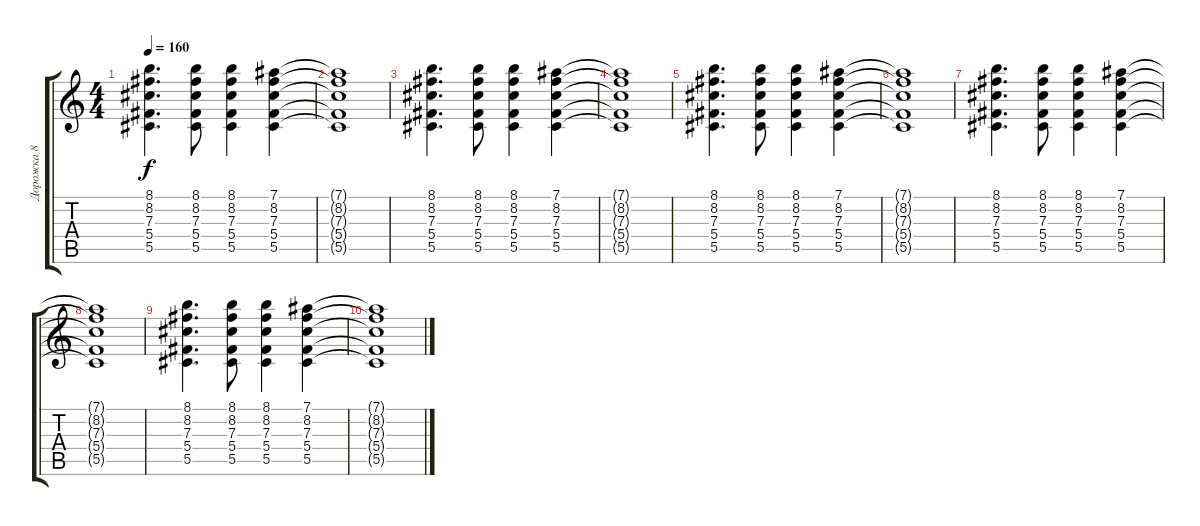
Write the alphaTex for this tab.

\track ("Дорожка 8" "Дорожка 8") {instrument electricguitarclean}
\staff {score tabs}
\tuning (Eb4 Bb3 Gb3 Db3 Ab2 Eb2) {hide}
\ts (4 4)
\tempo 160
\clef g2
\ks c
(8.1 8.2 7.3 5.4 5.5).4{d dy f} (8.1 8.2 7.3 5.4 5.5).8 (8.1 8.2 7.3 5.4 5.5).4 (7.1 8.2 7.3 5.4 5.5).4 |
(7.1{t} 8.2{t} 7.3{t} 5.4{t} 5.5{t}).1 |
(8.1 8.2 7.3 5.4 5.5).4{d} (8.1 8.2 7.3 5.4 5.5).8 (8.1 8.2 7.3 5.4 5.5).4 (7.1 8.2 7.3 5.4 5.5).4 |
(7.1{t} 8.2{t} 7.3{t} 5.4{t} 5.5{t}).1 |
(8.1 8.2 7.3 5.4 5.5).4{d} (8.1 8.2 7.3 5.4 5.5).8 (8.1 8.2 7.3 5.4 5.5).4 (7.1 8.2 7.3 5.4 5.5).4 |
(7.1{t} 8.2{t} 7.3{t} 5.4{t} 5.5{t}).1 |
(8.1 8.2 7.3 5.4 5.5).4{d} (8.1 8.2 7.3 5.4 5.5).8 (8.1 8.2 7.3 5.4 5.5).4 (7.1 8.2 7.3 5.4 5.5).4 |
(7.1{t} 8.2{t} 7.3{t} 5.4{t} 5.5{t}).1 |
(8.1 8.2 7.3 5.4 5.5).4{d} (8.1 8.2 7.3 5.4 5.5).8 (8.1 8.2 7.3 5.4 5.5).4 (7.1 8.2 7.3 5.4 5.5).4 |
(7.1{t} 8.2{t} 7.3{t} 5.4{t} 5.5{t}).1
